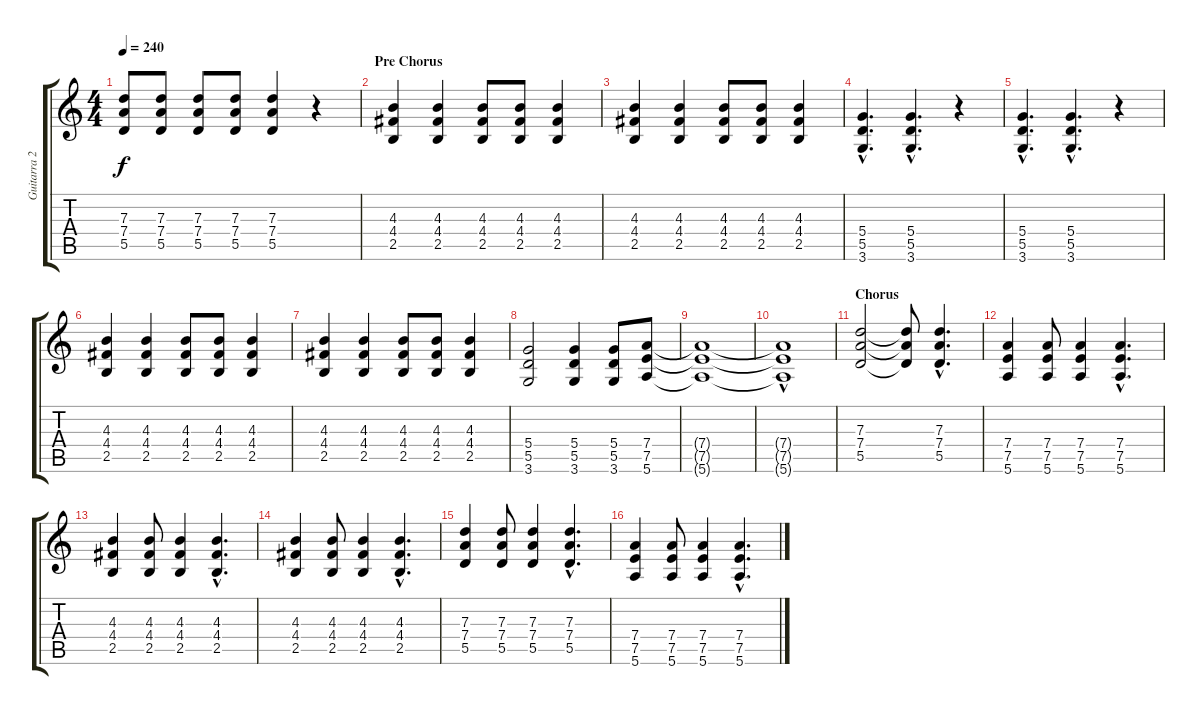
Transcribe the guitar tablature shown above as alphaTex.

\track ("Guitarra 2 - Erik" "Guitarra 2") {instrument distortionguitar}
\staff {score tabs}
\tuning (E4 B3 G3 D3 A2 E2) {hide}
\ts (4 4)
\tempo 240
\clef g2
\ks c
(7.3{t} 7.4{t} 5.5{t}).8{dy f} (7.3 7.4 5.5).8 (7.3 7.4 5.5).8 (7.3 7.4 5.5).8 (7.3 7.4 5.5).4 r.4 |
\section ("" "Pre Chorus")
(4.3 4.4 2.5).4 (4.3 4.4 2.5).4 (4.3 4.4 2.5).8 (4.3 4.4 2.5).8 (4.3 4.4 2.5).4 |
(4.3 4.4 2.5).4 (4.3 4.4 2.5).4 (4.3 4.4 2.5).8 (4.3 4.4 2.5).8 (4.3 4.4 2.5).4 |
(5.4{hac} 5.5{hac} 3.6{hac}).4{d} (5.4{hac} 5.5{hac} 3.6{hac}).4{d} r.4 |
(5.4{hac} 5.5{hac} 3.6{hac}).4{d} (5.4{hac} 5.5{hac} 3.6{hac}).4{d} r.4 |
(4.3 4.4 2.5).4 (4.3 4.4 2.5).4 (4.3 4.4 2.5).8 (4.3 4.4 2.5).8 (4.3 4.4 2.5).4 |
(4.3 4.4 2.5).4 (4.3 4.4 2.5).4 (4.3 4.4 2.5).8 (4.3 4.4 2.5).8 (4.3 4.4 2.5).4 |
(5.4 5.5 3.6).2 (5.4 5.5 3.6).4 (5.4 5.5 3.6).8 (7.4 7.5 5.6).8 |
(7.4{t} 7.5{t} 5.6{t}).1 |
(7.4{t} 7.5{hac t} 5.6{t}).1 |
\section ("" "Chorus")
(7.3 7.4 5.5).2 (7.3{t} 7.4{t} 5.5{t}).8 (7.3{hac} 7.4{hac} 5.5{hac}).4{d} |
(7.4 7.5 5.6).4 (7.4 7.5 5.6).8 (7.4 7.5 5.6).4 (7.4{hac} 7.5{hac} 5.6{hac}).4{d} |
(4.3 4.4 2.5).4 (4.3 4.4 2.5).8 (4.3 4.4 2.5).4 (4.3{hac} 4.4 2.5).4{d} |
(4.3 4.4 2.5).4 (4.3 4.4 2.5).8 (4.3 4.4 2.5).4 (4.3{hac} 4.4{hac} 2.5{hac}).4{d} |
(7.3 7.4 5.5).4 (7.3 7.4 5.5).8 (7.3 7.4 5.5).4 (7.3{hac} 7.4{hac} 5.5{hac}).4{d} |
(7.4 7.5 5.6).4 (7.4 7.5 5.6).8 (7.4 7.5 5.6).4 (7.4{hac} 7.5{hac} 5.6{hac}).4{d}
